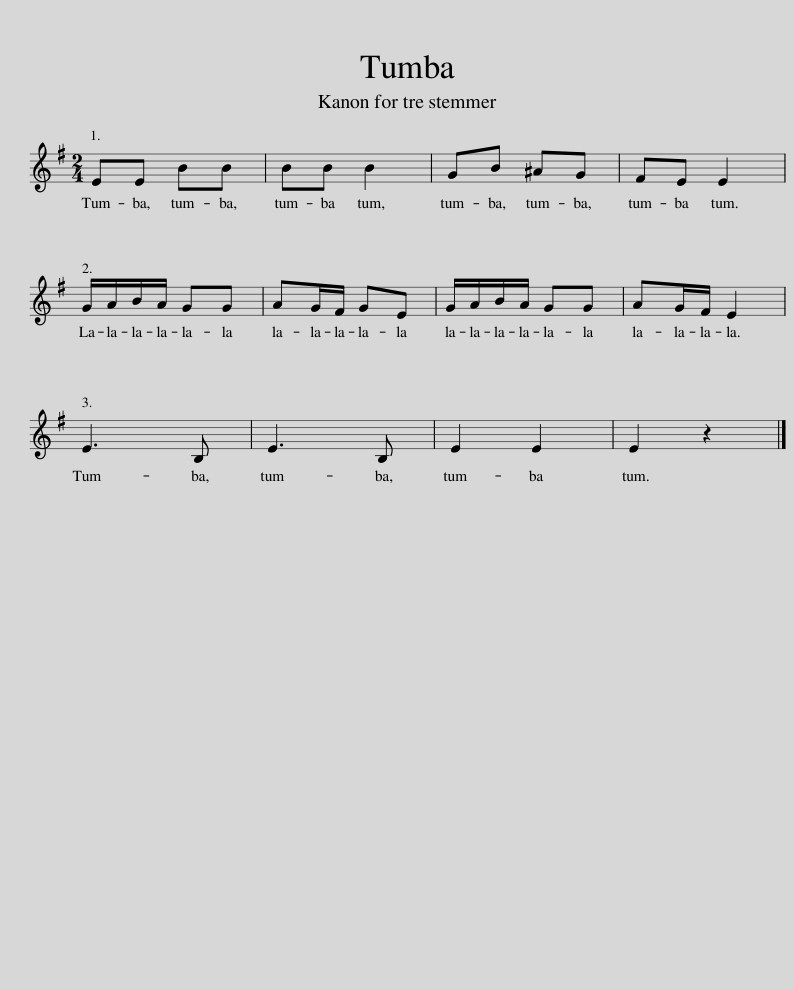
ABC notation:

X:1
L:1/8
M:2/4
I:linebreak $
K:G
V:1 treble
V:1
 EE BB | BB B2 | GB ^AG | FE E2 |$ G/A/B/A/ GG | %5
 AG/F/ GE | G/A/B/A/ GG | AG/F/ E2 |$ E3 B, | E3 B, | %10
 E2 E2 | E2 z2 |] %12
